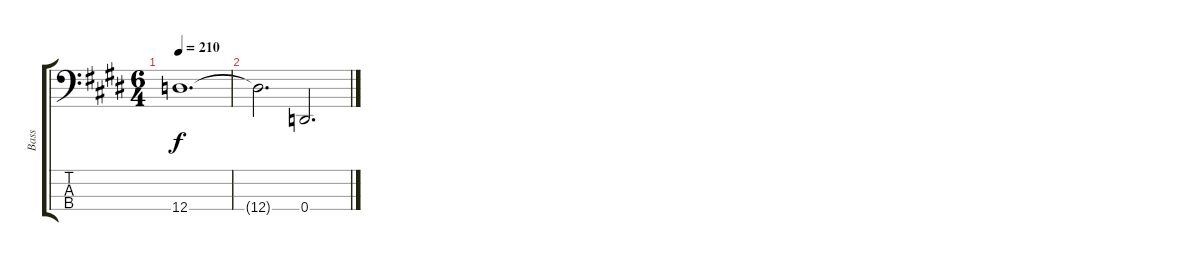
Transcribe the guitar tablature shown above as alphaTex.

\track ("Bass" "Bass") {instrument electricbasspick}
\staff {score tabs}
\tuning (F2 C2 G1 D1) {hide}
\ts (6 4)
\tempo 210
\clef f4
\ks c#minor
12.4{t}.1{d dy f} |
12.4{t}.2{d} 0.4.2{d}
